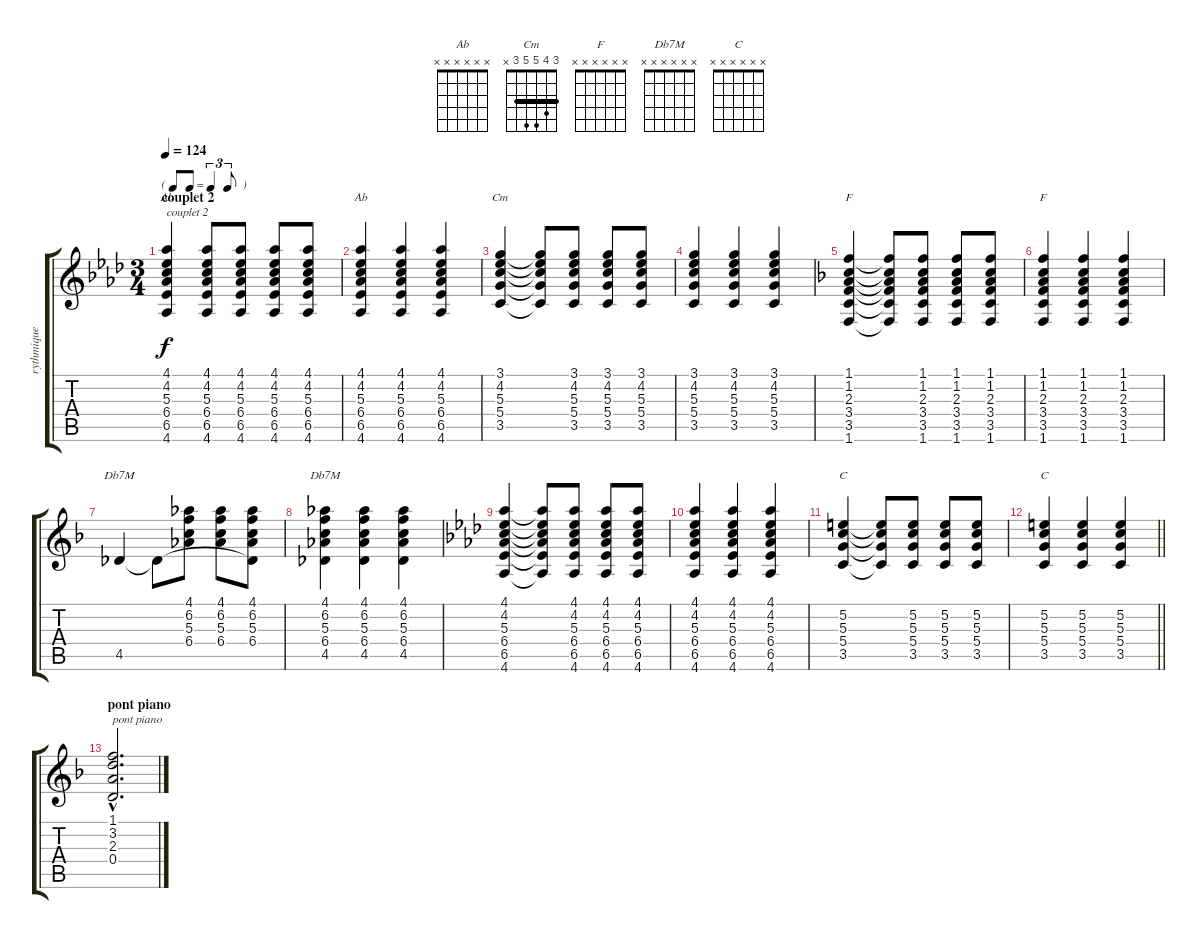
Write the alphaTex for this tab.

\track ("rythmique" "rythmique") {instrument acousticguitarsteel}
\staff {score tabs}
\tuning (E4 B3 G3 D3 A2 E2) {hide}
\chord ("Ab" 4 4 5 6 6 4) {firstfret 4 barre 4}
\chord ("Ab" x x x x x x)
\chord ("Cm" 3 4 5 5 3 x) {barre 3}
\chord ("F" 1 1 2 3 3 1) {barre 1}
\chord ("F" x x x x x x)
\chord ("Db7M" 4 6 5 6 4 x) {firstfret 4 barre 4}
\chord ("Db7M" x x x x x x)
\chord ("C" x 5 5 5 3 x) {barre 5}
\chord ("C" x x x x x x)
\ts (3 4)
\tf triplet8th
\section ("" "couplet 2")
\tempo 124
\clef g2
\ks ab
(4.1 4.2 5.3 6.4 6.5 4.6).4{ch "Ab" txt "couplet 2" dy f} (4.1 4.2 5.3 6.4 6.5 4.6).8 (4.1 4.2 5.3 6.4 6.5 4.6).8 (4.1 4.2 5.3 6.4 6.5 4.6).8 (4.1 4.2 5.3 6.4 6.5 4.6).8 |
(4.1 4.2 5.3 6.4 6.5 4.6).4{ch "Ab"} (4.1 4.2 5.3 6.4 6.5 4.6).4 (4.1 4.2 5.3 6.4 6.5 4.6).4 |
(3.1 4.2 5.3 5.4 3.5).4{ch "Cm"} (3.1{t} 4.2{t} 5.3{t} 5.4{t} 3.5{t}).8 (3.1 4.2 5.3 5.4 3.5).8 (3.1 4.2 5.3 5.4 3.5).8 (3.1 4.2 5.3 5.4 3.5).8 |
(3.1 4.2 5.3 5.4 3.5).4 (3.1 4.2 5.3 5.4 3.5).4 (3.1 4.2 5.3 5.4 3.5).4 |
\ks f
(1.1 1.2 2.3 3.4 3.5 1.6).4{ch "F"} (1.1{t} 1.2{t} 2.3{t} 3.4{t} 3.5{t} 1.6{t}).8 (1.1 1.2 2.3 3.4 3.5 1.6).8 (1.1 1.2 2.3 3.4 3.5 1.6).8 (1.1 1.2 2.3 3.4 3.5 1.6).8 |
(1.1 1.2 2.3 3.4 3.5 1.6).4{ch "F"} (1.1 1.2 2.3 3.4 3.5 1.6).4 (1.1 1.2 2.3 3.4 3.5 1.6).4 |
4.5.4{ch "Db7M"} 4.5{t}.8 (4.1 6.2 5.3 6.4).8 (4.1 6.2 5.3 6.4).8 (4.1 6.2 5.3 6.4 4.5{t}).8 |
(4.1 6.2 5.3 6.4 4.5).4{ch "Db7M"} (4.1 6.2 5.3 6.4 4.5).4 (4.1 6.2 5.3 6.4 4.5).4 |
\ks ab
(4.1 4.2 5.3 6.4 6.5 4.6).4 (4.1{t} 4.2{t} 5.3{t} 6.4{t} 6.5{t} 4.6{t}).8 (4.1 4.2 5.3 6.4 6.5 4.6).8 (4.1 4.2 5.3 6.4 6.5 4.6).8 (4.1 4.2 5.3 6.4 6.5 4.6).8 |
(4.1 4.2 5.3 6.4 6.5 4.6).4 (4.1 4.2 5.3 6.4 6.5 4.6).4 (4.1 4.2 5.3 6.4 6.5 4.6).4 |
(5.2 5.3 5.4 3.5).4{ch "C"} (5.2{t} 5.3{t} 5.4{t} 3.5{t}).8 (5.2 5.3 5.4 3.5).8 (5.2 5.3 5.4 3.5).8 (5.2 5.3 5.4 3.5).8 |
\barLineRight lightlight
(5.2 5.3 5.4 3.5).4{ch "C"} (5.2 5.3 5.4 3.5).4 (5.2 5.3 5.4 3.5).4 |
\section ("" "pont piano")
\ks f
(1.1{hac} 3.2{hac} 2.3{hac} 0.4{hac}).2{d txt "pont piano"}
